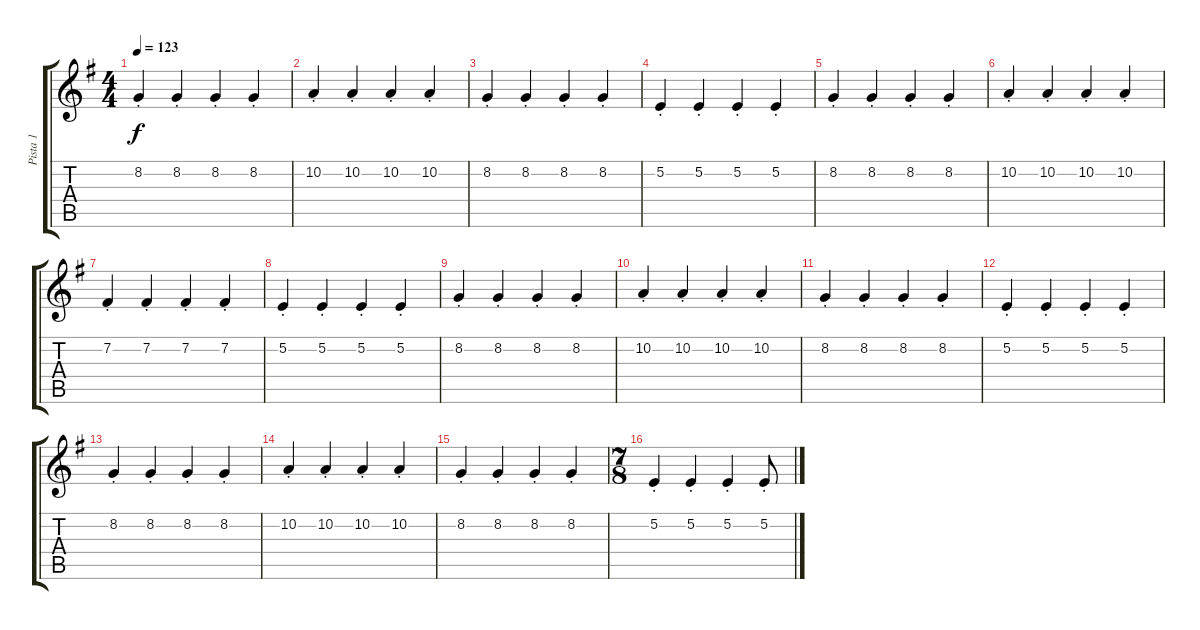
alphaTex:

\track ("Pista 1" "Pista 1") {instrument flute}
\staff {score tabs}
\tuning (E4 B3 G3 D3 A2 E2) {hide}
\ts (4 4)
\tempo 123
\clef g2
\ks g
8.2{st}.4{dy f} 8.2{st}.4 8.2{st}.4 8.2{st}.4 |
10.2{st}.4 10.2{st}.4 10.2{st}.4 10.2{st}.4 |
8.2{st}.4 8.2{st}.4 8.2{st}.4 8.2{st}.4 |
5.2{st}.4 5.2{st}.4 5.2{st}.4 5.2{st}.4 |
8.2{st}.4 8.2{st}.4 8.2{st}.4 8.2{st}.4 |
10.2{st}.4 10.2{st}.4 10.2{st}.4 10.2{st}.4 |
7.2{st}.4 7.2{st}.4 7.2{st}.4 7.2{st}.4 |
5.2{st}.4 5.2{st}.4 5.2{st}.4 5.2{st}.4 |
8.2{st}.4 8.2{st}.4 8.2{st}.4 8.2{st}.4 |
10.2{st}.4 10.2{st}.4 10.2{st}.4 10.2{st}.4 |
8.2{st}.4 8.2{st}.4 8.2{st}.4 8.2{st}.4 |
5.2{st}.4 5.2{st}.4 5.2{st}.4 5.2{st}.4 |
8.2{st}.4 8.2{st}.4 8.2{st}.4 8.2{st}.4 |
10.2{st}.4 10.2{st}.4 10.2{st}.4 10.2{st}.4 |
8.2{st}.4 8.2{st}.4 8.2{st}.4 8.2{st}.4 |
\ts (7 8)
5.2{st}.4 5.2{st}.4 5.2{st}.4 5.2{st}.8
